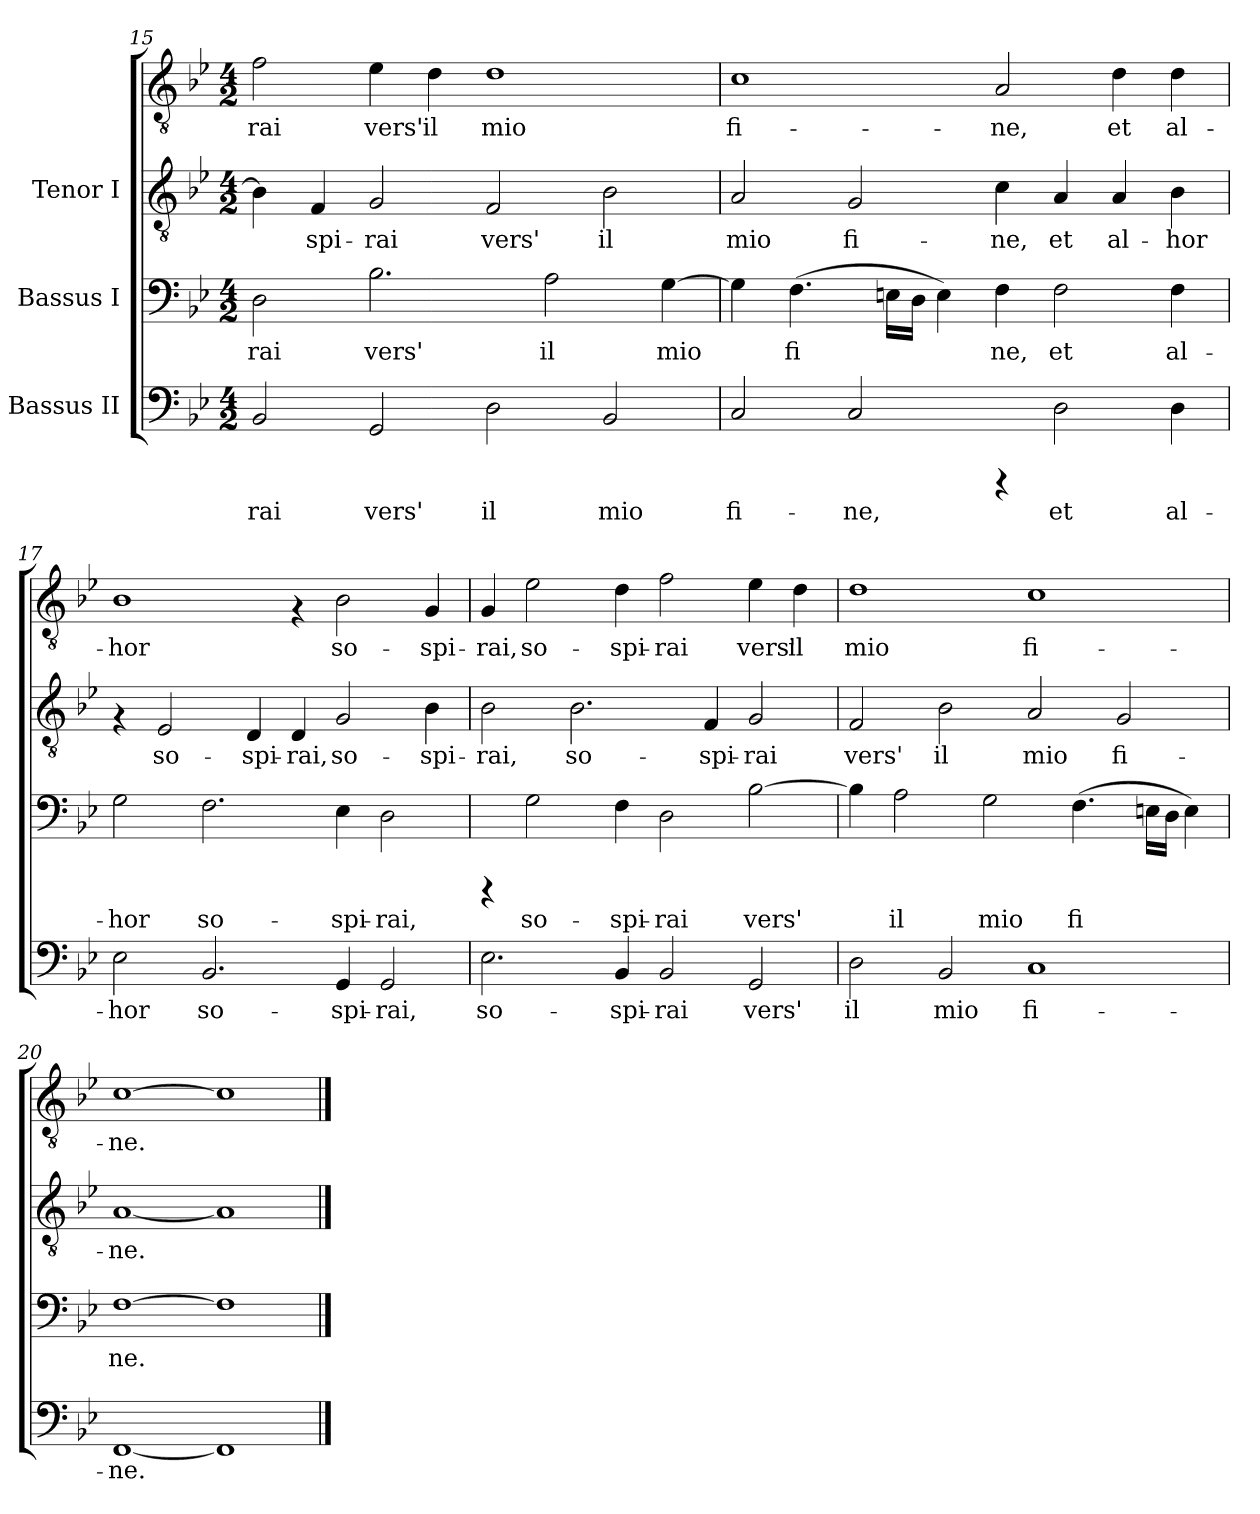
**kern	**text	**kern	**text	**kern	**text	**kern	**text
*part3	*part3	*part2	*part2	*part1	*part1	*part1	*part1
*staff4	*staff4	*staff3	*staff3	*staff2	*staff2	*staff1	*staff1
*I"Bassus II	*	*I"Bassus I	*	*I"Tenor I	*	*	*
*clefF4	*	*clefF4	*	*clefGv2	*	*clefGv2	*
*k[b-e-]	*	*k[b-e-]	*	*k[b-e-]	*	*k[b-e-]	*
*B-:	*	*B-:	*	*B-:	*	*B-:	*
*M4/2	*	*M4/2	*	*M4/2	*	*M4/2	*
=15	=15	=15	=15	=15	=15	=15	=15
!	!LO:LY:b:cj	!	!LO:LY:b:cj	!	!LO:LY:b:cj	!	!LO:LY:b:cj
2BB-/	-rai	2D\	-rai	4B-\]	.	2f\	-rai
!	!	!	!	!	!LO:LY:b:cj	!	!
.	.	.	.	4F/	spi-	.	.
!	!LO:LY:b:cj	!	!LO:LY:b:cj	!	!LO:LY:b:cj	!	!LO:LY:b:cj
2GG/	vers'	2.B-\	vers'	2G/	-rai	4e-\	vers'
!	!	!	!	!	!	!	!LO:LY:b:cj
.	.	.	.	.	.	4d\	il
!	!LO:LY:b:cj	!	!	!	!LO:LY:b:cj	!	!LO:LY:b:cj
2D\	il	.	.	2F/	vers'	1d	mio
!	!	!	!LO:LY:b:cj	!	!	!	!
.	.	2A\	il	.	.	.	.
!	!LO:LY:b:cj	!	!	!	!LO:LY:b:cj	!	!
2BB-/	mio	.	.	2B-\	il	.	.
!	!	!	!LO:LY:b:cj	!	!	!	!
.	.	[>4G\	mio	.	.	.	.
!!LO:PB:g=z
=16	=16	=16	=16	=16	=16	=16	=16
!	!LO:LY:b:cj	!	!LO:LY:b:cj	!	!LO:LY:b:cj	!	!LO:LY:b:cj
2C/	fi-	4G\]	.	2A/	-mio	1c	fi-
!	!	!	!LO:LY:b:cj	!	!	!	!
.	.	(>4.F\	fi-	.	.	.	.
!	!LO:LY:b:cj	!	!	!	!LO:LY:b:cj	!	!
2C/	-ne,	.	.	2G/	fi-	.	.
!	!	!	!LO:LY:b:cj	!	!	!	!
.	.	16En\L	-	.	.	.	.
!	!	!	!LO:LY:b:cj	!	!	!	!
.	.	16D\J	.	.	.	.	.
!	!	!	!LO:LY:b:cj	!	!	!	!
.	.	4E\)	.	.	.	.	.
!	!	!	!LO:LY:b:cj	!	!LO:LY:b:cj	!	!LO:LY:b:cj
4rCCC	.	4F\	ne,	4c\	-ne,	2A/	-ne,
!	!LO:LY:b:cj	!	!LO:LY:b:cj	!	!LO:LY:b:cj	!	!
2D\	et	2F\	et	4A/	et	.	.
!	!	!	!	!	!LO:LY:b:cj	!	!LO:LY:b:cj
.	.	.	.	4A/	al-	4d\	et
!	!LO:LY:b:cj	!	!LO:LY:b:cj	!	!LO:LY:b:cj	!	!LO:LY:b:cj
4D\	al-	4F\	al-	4B-\	-hor	4d\	al-
=17	=17	=17	=17	=17	=17	=17	=17
!	!LO:LY:b:cj	!	!LO:LY:b:cj	!	!	!	!LO:LY:b:cj
2E-\	-hor	2G\	-hor	4rF	.	1B-	hor
!	!	!	!	!	!LO:LY:b:cj	!	!
.	.	.	.	2E-/	-so-	.	.
!	!LO:LY:b:cj	!	!LO:LY:b:cj	!	!	!	!
2.BB-/	so-	2.F\	so-	.	.	.	.
!	!	!	!	!	!LO:LY:b:cj	!	!
.	.	.	.	4D/	-spi-	.	.
!	!	!	!	!	!LO:LY:b:cj	!	!
.	.	.	.	4D/	-rai,	4rF	.
!	!LO:LY:b:cj	!	!LO:LY:b:cj	!	!LO:LY:b:cj	!	!LO:LY:b:cj
4GG/	-spi-	4E-\	-spi-	2G/	so-	2B-\	so-
!	!LO:LY:b:cj	!	!LO:LY:b:cj	!	!	!	!
2GG/	-rai,	2D\	-rai,	.	.	.	.
!	!	!	!	!	!LO:LY:b:cj	!	!LO:LY:b:cj
.	.	.	.	4B-\	-spi-	4G/	-spi-
=18	=18	=18	=18	=18	=18	=18	=18
!	!LO:LY:b:cj	!	!	!	!LO:LY:b:cj	!	!LO:LY:b:cj
2.E-\	so-	4rCCC	.	2B-\	rai,	4G/	-rai,
!	!	!	!LO:LY:b:cj	!	!	!	!LO:LY:b:cj
.	.	2G\	so-	.	.	2e-\	so-
!	!	!	!	!	!LO:LY:b:cj	!	!
.	.	.	.	2.B-\	so-	.	.
!	!LO:LY:b:cj	!	!LO:LY:b:cj	!	!	!	!LO:LY:b:cj
4BB-/	-spi-	4F\	-spi-	.	.	4d\	-spi-
!	!LO:LY:b:cj	!	!LO:LY:b:cj	!	!	!	!LO:LY:b:cj
2BB-/	-rai	2D\	-rai	.	.	2f\	-rai
!	!	!	!	!	!LO:LY:b:cj	!	!
.	.	.	.	4F/	-spi-	.	.
!	!LO:LY:b:cj	!	!LO:LY:b:cj	!	!LO:LY:b:cj	!	!LO:LY:b:cj
2GG/	vers'	[>2B-\	vers'	2G/	-rai	4e-\	vers'
!	!	!	!	!	!	!	!LO:LY:b:cj
.	.	.	.	.	.	4d\	il
!!LO:LB:g=z
=19	=19	=19	=19	=19	=19	=19	=19
!	!LO:LY:b:cj	!	!LO:LY:b:cj	!	!LO:LY:b:cj	!	!LO:LY:b:cj
2D\	il	4B-\]	.	2F/	-vers'	1d	mio
!	!	!	!LO:LY:b:cj	!	!	!	!
.	.	2A\	il	.	.	.	.
!	!LO:LY:b:cj	!	!	!	!LO:LY:b:cj	!	!
2BB-/	mio	.	.	2B-\	il	.	.
!	!	!	!LO:LY:b:cj	!	!	!	!
.	.	2G\	mio	.	.	.	.
!	!LO:LY:b:cj	!	!	!	!LO:LY:b:cj	!	!LO:LY:b:cj
1C	fi-	.	.	2A/	mio	1c	fi-
!	!	!	!LO:LY:b:cj	!	!	!	!
.	.	(>4.F\	fi-	.	.	.	.
!	!	!	!	!	!LO:LY:b:cj	!	!
.	.	.	.	2G/	fi-	.	.
!	!	!	!LO:LY:b:cj	!	!	!	!
.	.	16En\L	--	.	.	.	.
!	!	!	!LO:LY:b:cj	!	!	!	!
.	.	16D\J	--	.	.	.	.
!	!	!	!LO:LY:b:cj	!	!	!	!
.	.	4E\)	--	.	.	.	.
=20	=20	=20	=20	=20	=20	=20	=20
!	!LO:LY:b:cj	!	!LO:LY:b:cj	!	!LO:LY:b:cj	!	!LO:LY:b:cj
[<1FF	-ne.	[<1F	-ne.	[<1A	ne.	[>1c	-ne.
!	!LO:LY:b:cj	!	!LO:LY:b:cj	!	!LO:LY:b:cj	!	!LO:LY:b:cj
1FF]	.	1F]	.	1A]	.	1c]	.
==	==	==	==	==	==	==	==
*-	*-	*-	*-	*-	*-	*-	*-
